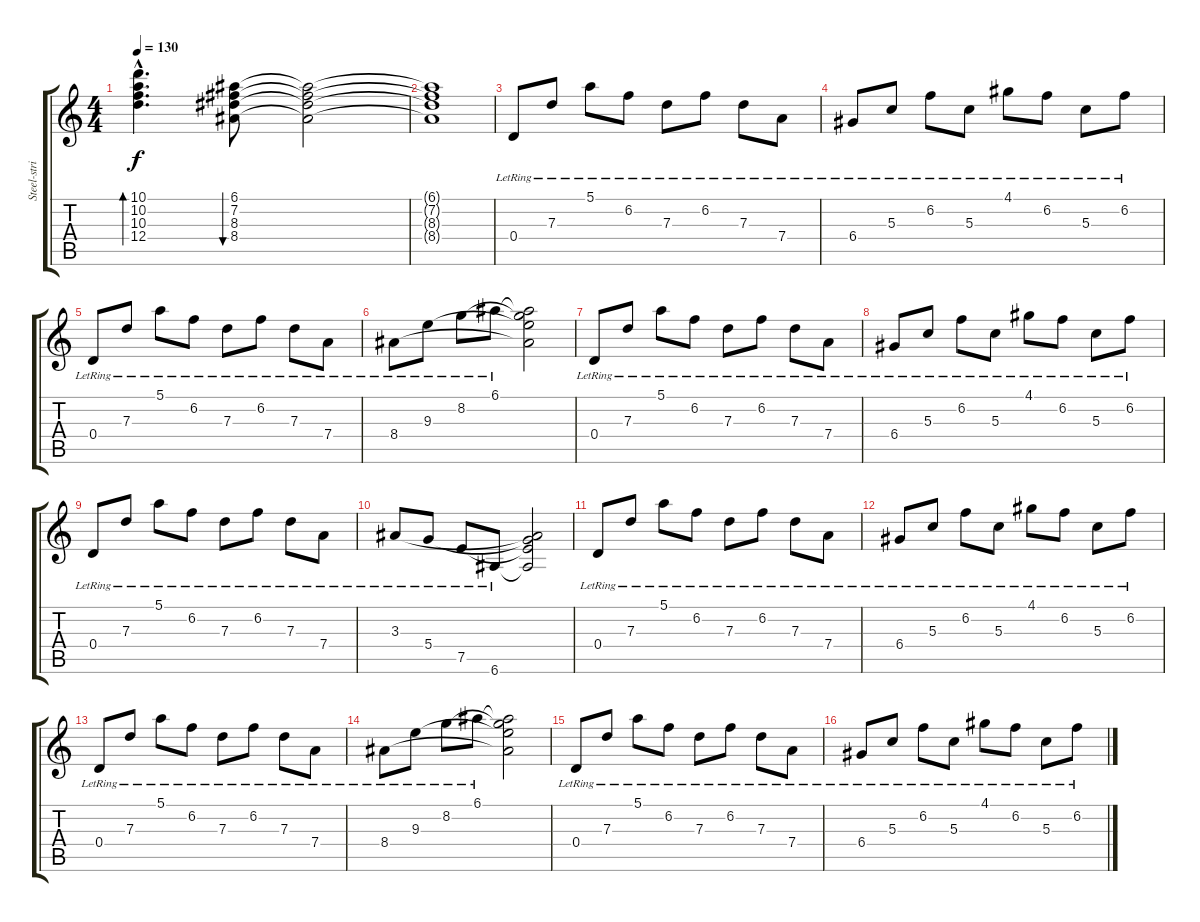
\track ("Steel-string Guitar" "Steel-stri") {instrument acousticguitarsteel}
\staff {score tabs}
\tuning (E4 B3 G3 D3 A2 E2) {hide}
\ts (4 4)
\tempo 130
\clef g2
\ks c
(10.1{hac} 10.2{hac} 10.3{hac} 12.4{hac}).4{d bd 60 dy f} (6.1 7.2 8.3 8.4).8{bu 480} (6.1{t} 7.2{t} 8.3{t} 8.4{t}).2 |
(6.1{t} 7.2{t} 8.3{t} 8.4{t}).1 |
0.4{lr}.8 7.3{lr}.8 5.1{lr}.8 6.2{lr}.8 7.3{lr}.8 6.2{lr}.8 7.3{lr}.8 7.4{lr}.8 |
6.4{lr}.8 5.3{lr}.8 6.2{lr}.8 5.3{lr}.8 4.1{lr}.8 6.2{lr}.8 5.3{lr}.8 6.2{lr}.8 |
0.4{lr}.8 7.3{lr}.8 5.1{lr}.8 6.2{lr}.8 7.3{lr}.8 6.2{lr}.8 7.3{lr}.8 7.4{lr}.8 |
8.4{lr}.8 9.3{lr}.8 8.2{lr}.8 6.1{lr}.8 (6.1{t} 8.2{t} 9.3{t} 8.4{t}).2 |
0.4{lr}.8 7.3{lr}.8 5.1{lr}.8 6.2{lr}.8 7.3{lr}.8 6.2{lr}.8 7.3{lr}.8 7.4{lr}.8 |
6.4{lr}.8 5.3{lr}.8 6.2{lr}.8 5.3{lr}.8 4.1{lr}.8 6.2{lr}.8 5.3{lr}.8 6.2{lr}.8 |
0.4{lr}.8 7.3{lr}.8 5.1{lr}.8 6.2{lr}.8 7.3{lr}.8 6.2{lr}.8 7.3{lr}.8 7.4{lr}.8 |
3.3{lr}.8 5.4{lr}.8 7.5{lr}.8 6.6{lr}.8 (3.3{t} 5.4{t} 7.5{t} 6.6{t}).2 |
0.4{lr}.8 7.3{lr}.8 5.1{lr}.8 6.2{lr}.8 7.3{lr}.8 6.2{lr}.8 7.3{lr}.8 7.4{lr}.8 |
6.4{lr}.8 5.3{lr}.8 6.2{lr}.8 5.3{lr}.8 4.1{lr}.8 6.2{lr}.8 5.3{lr}.8 6.2{lr}.8 |
0.4{lr}.8 7.3{lr}.8 5.1{lr}.8 6.2{lr}.8 7.3{lr}.8 6.2{lr}.8 7.3{lr}.8 7.4{lr}.8 |
8.4{lr}.8 9.3{lr}.8 8.2{lr}.8 6.1{lr}.8 (6.1{t} 8.2{t} 9.3{t} 8.4{t}).2 |
0.4{lr}.8 7.3{lr}.8 5.1{lr}.8 6.2{lr}.8 7.3{lr}.8 6.2{lr}.8 7.3{lr}.8 7.4{lr}.8 |
6.4{lr}.8 5.3{lr}.8 6.2{lr}.8 5.3{lr}.8 4.1{lr}.8 6.2{lr}.8 5.3{lr}.8 6.2{lr}.8
